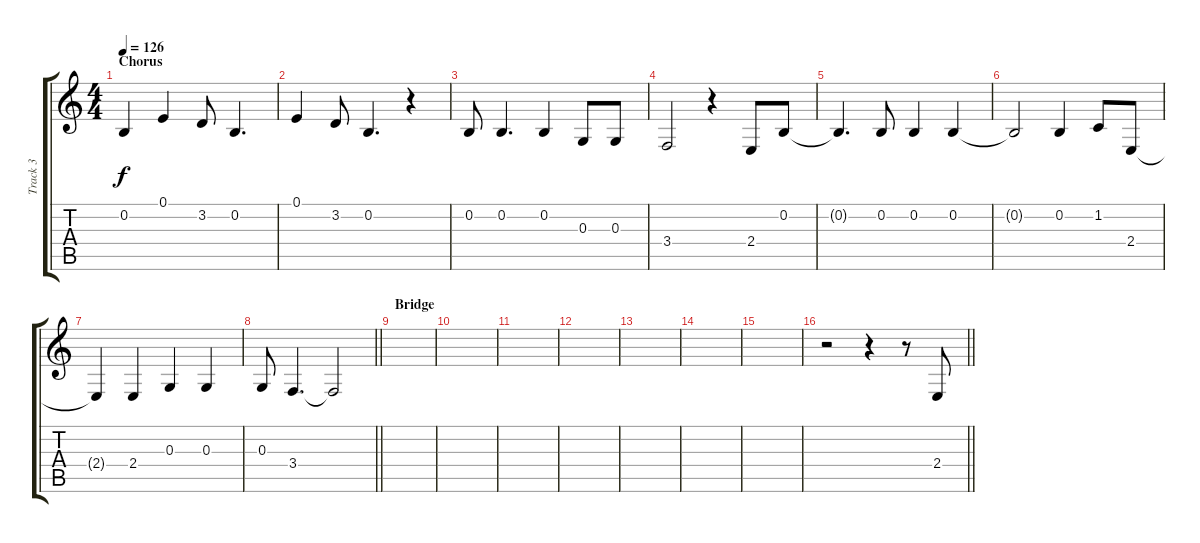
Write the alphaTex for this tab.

\track ("Track 3" "Track 3") {instrument lead6voice}
\staff {score tabs}
\tuning (E4 B3 G3 D3 A2 E2) {hide}
\ts (4 4)
\section ("" "Chorus")
\tempo 126
\clef g2
\ks c
0.2{t}.4{dy f} 0.1.4 3.2.8 0.2.4{d} |
0.1.4 3.2.8 0.2.4{d} r.4 |
0.2.8 0.2.4{d} 0.2.4 0.3.8 0.3.8 |
3.4.2 r.4 2.4.8 0.2.8 |
0.2{t}.4{d} 0.2.8 0.2.4 0.2.4 |
0.2{t}.2 0.2.4 1.2.8 2.4.8 |
2.4{t}.4 2.4.4 0.3.4 0.3.4 |
\barLineRight lightlight
0.3.8 3.4.4{d} 3.4{t}.2 |
\section ("" "Bridge")
|
|
|
|
|
|
|
\barLineRight lightlight
r.2 r.4 r.8 2.4.8
